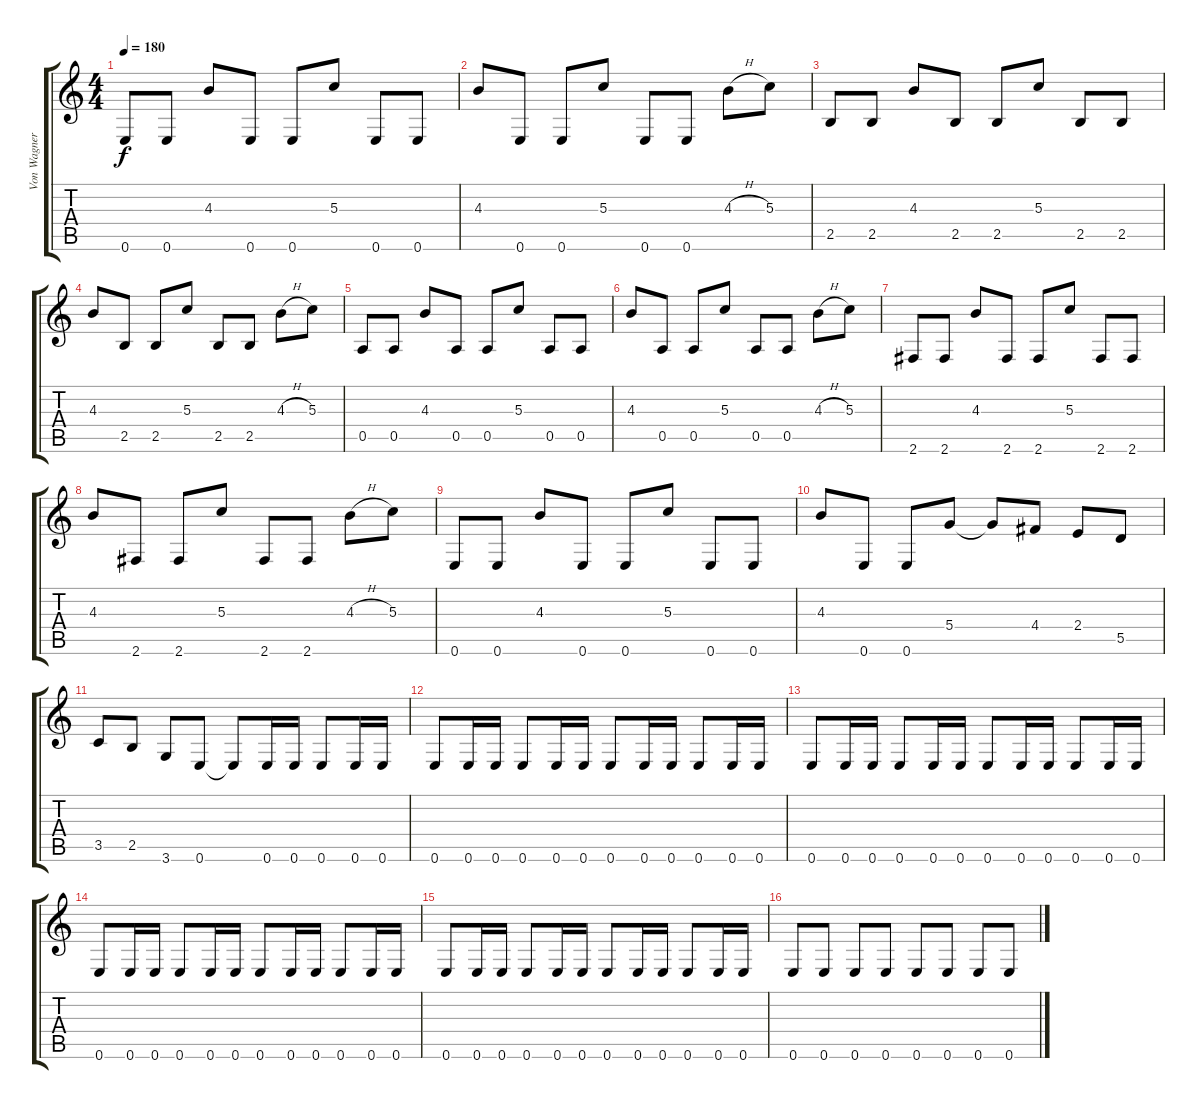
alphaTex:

\track ("Von Wagner" "Von Wagner") {instrument distortionguitar}
\staff {score tabs}
\tuning (E4 B3 G3 D3 A2 E2) {hide}
\ts (4 4)
\tempo 180
\clef g2
\ks c
0.6.8{dy f} 0.6.8 4.3.8 0.6.8 0.6.8 5.3.8 0.6.8 0.6.8 |
4.3.8 0.6.8 0.6.8 5.3.8 0.6.8 0.6.8 4.3{h}.8 5.3.8 |
2.5.8 2.5.8 4.3.8 2.5.8 2.5.8 5.3.8 2.5.8 2.5.8 |
4.3.8 2.5.8 2.5.8 5.3.8 2.5.8 2.5.8 4.3{h}.8 5.3.8 |
0.5.8 0.5.8 4.3.8 0.5.8 0.5.8 5.3.8 0.5.8 0.5.8 |
4.3.8 0.5.8 0.5.8 5.3.8 0.5.8 0.5.8 4.3{h}.8 5.3.8 |
2.6.8 2.6.8 4.3.8 2.6.8 2.6.8 5.3.8 2.6.8 2.6.8 |
4.3.8 2.6.8 2.6.8 5.3.8 2.6.8 2.6.8 4.3{h}.8 5.3.8 |
0.6.8 0.6.8 4.3.8 0.6.8 0.6.8 5.3.8 0.6.8 0.6.8 |
4.3.8 0.6.8 0.6.8 5.4.8 5.4{t}.8 4.4.8 2.4.8 5.5.8 |
3.5.8 2.5.8 3.6.8 0.6.8 0.6{t}.8 0.6.16 0.6.16 0.6.8 0.6.16 0.6.16 |
0.6.8 0.6.16 0.6.16 0.6.8 0.6.16 0.6.16 0.6.8 0.6.16 0.6.16 0.6.8 0.6.16 0.6.16 |
0.6.8 0.6.16 0.6.16 0.6.8 0.6.16 0.6.16 0.6.8 0.6.16 0.6.16 0.6.8 0.6.16 0.6.16 |
0.6.8 0.6.16 0.6.16 0.6.8 0.6.16 0.6.16 0.6.8 0.6.16 0.6.16 0.6.8 0.6.16 0.6.16 |
0.6.8 0.6.16 0.6.16 0.6.8 0.6.16 0.6.16 0.6.8 0.6.16 0.6.16 0.6.8 0.6.16 0.6.16 |
0.6.8 0.6.8 0.6.8 0.6.8 0.6.8 0.6.8 0.6.8 0.6.8
